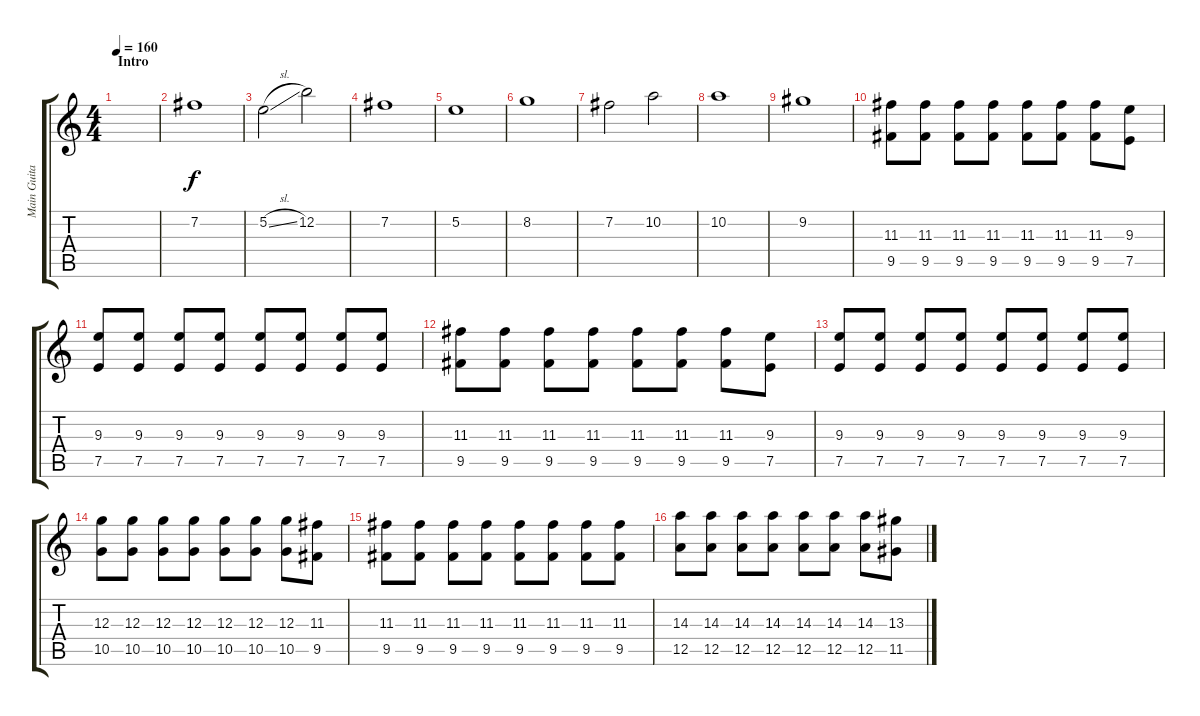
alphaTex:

\track ("Main Guitar" "Main Guita") {instrument electricguitarclean}
\staff {score tabs}
\tuning (E4 B3 G3 D3 A2 E2) {hide}
\ts (4 4)
\section ("" "Intro")
\tempo 160
\clef g2
\ks c
|
7.2.1 |
5.2{sl}.2 12.2.2 |
7.2.1 |
5.2.1 |
8.2.1 |
7.2.2 10.2.2 |
10.2.1 |
9.2.1 |
(11.3 9.5).8 (11.3 9.5).8 (11.3 9.5).8 (11.3 9.5).8 (11.3 9.5).8 (11.3 9.5).8 (11.3 9.5).8 (9.3 7.5).8 |
(9.3 7.5).8 (9.3 7.5).8 (9.3 7.5).8 (9.3 7.5).8 (9.3 7.5).8 (9.3 7.5).8 (9.3 7.5).8 (9.3 7.5).8 |
(11.3 9.5).8 (11.3 9.5).8 (11.3 9.5).8 (11.3 9.5).8 (11.3 9.5).8 (11.3 9.5).8 (11.3 9.5).8 (9.3 7.5).8 |
(9.3 7.5).8 (9.3 7.5).8 (9.3 7.5).8 (9.3 7.5).8 (9.3 7.5).8 (9.3 7.5).8 (9.3 7.5).8 (9.3 7.5).8 |
(12.3 10.5).8 (12.3 10.5).8 (12.3 10.5).8 (12.3 10.5).8 (12.3 10.5).8 (12.3 10.5).8 (12.3 10.5).8 (11.3 9.5).8 |
(11.3 9.5).8 (11.3 9.5).8 (11.3 9.5).8 (11.3 9.5).8 (11.3 9.5).8 (11.3 9.5).8 (11.3 9.5).8 (11.3 9.5).8 |
(14.3 12.5).8 (14.3 12.5).8 (14.3 12.5).8 (14.3 12.5).8 (14.3 12.5).8 (14.3 12.5).8 (14.3 12.5).8 (13.3 11.5).8
